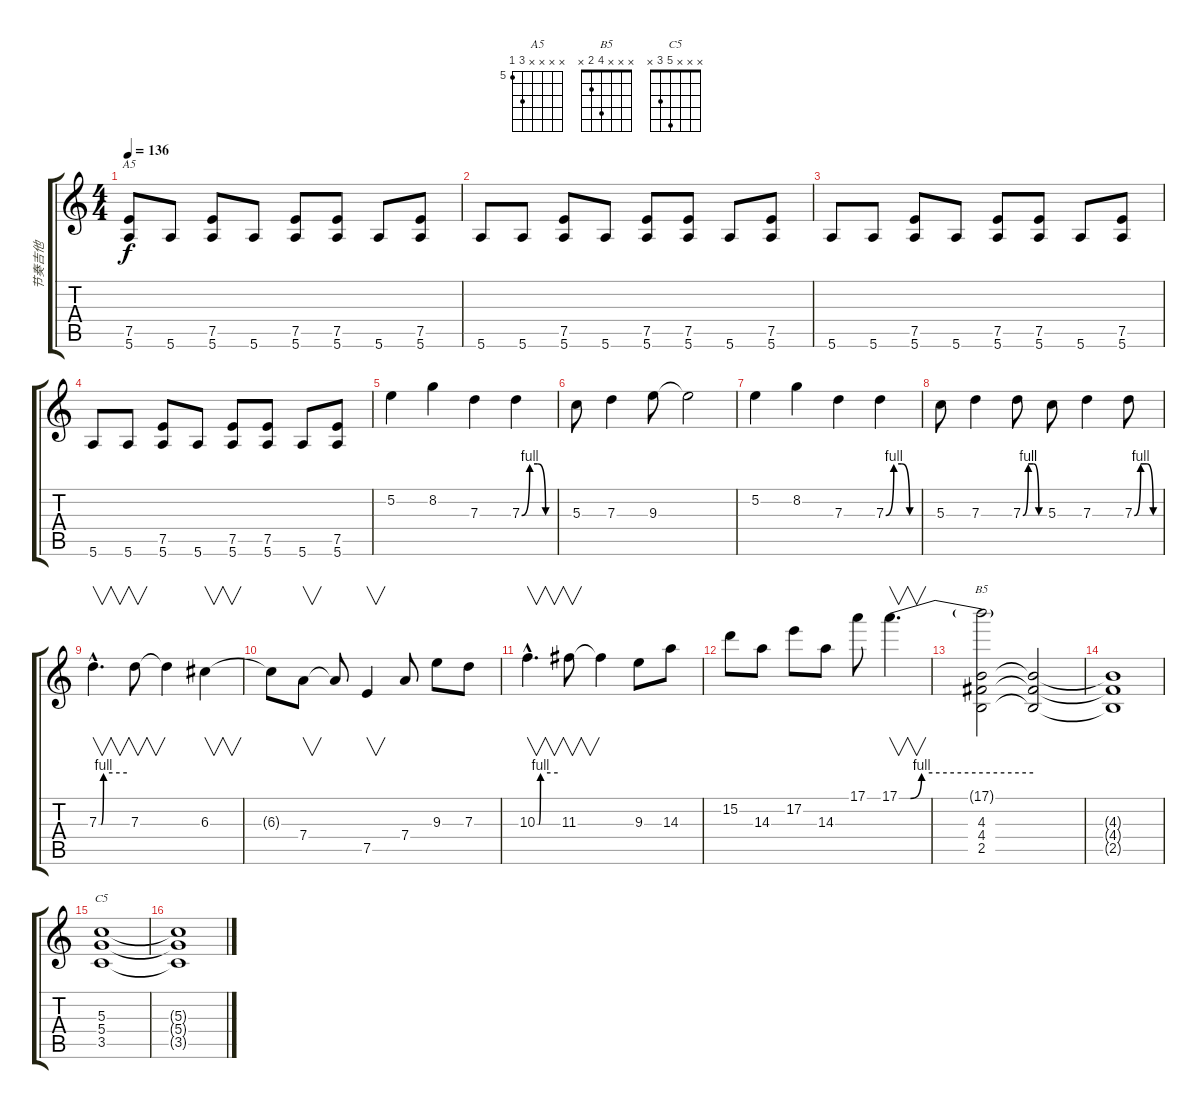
\track ("节奏吉他" "节奏吉他") {instrument overdrivenguitar}
\staff {score tabs}
\tuning (E4 B3 G3 D3 A2 E2) {hide}
\chord ("A5" x x x x 7 5) {firstfret 5}
\chord ("B5" x x x 4 2 x)
\chord ("C5" x x x 5 3 x)
\ts (4 4)
\tempo 136
\clef g2
\ks c
(7.5 5.6).8{ch "A5" dy f} 5.6.8 (7.5 5.6).8 5.6.8 (7.5 5.6).8 (7.5 5.6).8 5.6.8 (7.5 5.6).8 |
5.6.8 5.6.8 (7.5 5.6).8 5.6.8 (7.5 5.6).8 (7.5 5.6).8 5.6.8 (7.5 5.6).8 |
5.6.8 5.6.8 (7.5 5.6).8 5.6.8 (7.5 5.6).8 (7.5 5.6).8 5.6.8 (7.5 5.6).8 |
5.6.8 5.6.8 (7.5 5.6).8 5.6.8 (7.5 5.6).8 (7.5 5.6).8 5.6.8 (7.5 5.6).8 |
5.2.4 8.2.4 7.3.4 7.3{be (custom 0 0 15 4 30 4 45 0 60 0)}.4 |
5.3.8 7.3.4 9.3.8 9.3{t}.2 |
5.2.4 8.2.4 7.3.4 7.3{be (custom 0 0 15 4 30 4 45 0 60 0)}.4 |
5.3.8 7.3.4 7.3{be (custom 0 0 15 4 30 4 45 0 60 0)}.8 5.3.8 7.3.4 7.3{be (custom 0 0 15 4 30 4 45 0 60 0)}.8 |
7.3{be (custom 0 0 5 0 10 4 60 4) hac}.4{v d volume 16} 7.3.8{v} 7.3{t}.4 6.3.4{v} |
6.3{t}.8 7.4.8{v} 7.4{t}.8 7.5.4{v} 7.4.8 9.3.8 7.3.8 |
10.3{be (custom 0 0 5 0 10 4 60 4) hac}.4{v d} 11.3.8{v} 11.3{t}.4 9.3.8 14.3.8 |
15.2.8 14.3.8 17.2.8 14.3.8 17.1.8 17.1{be (custom 0 0 5 0 10 4 60 4)}.4{v d} |
(17.1{t} 4.3 4.4 2.5).2{ch "B5" volume 15} (4.3{t} 4.4{t} 2.5{t}).2 |
(4.3{t} 4.4{t} 2.5{t}).1 |
(5.3 5.4 3.5).1{ch "C5"} |
(5.3{t} 5.4{t} 3.5{t}).1
